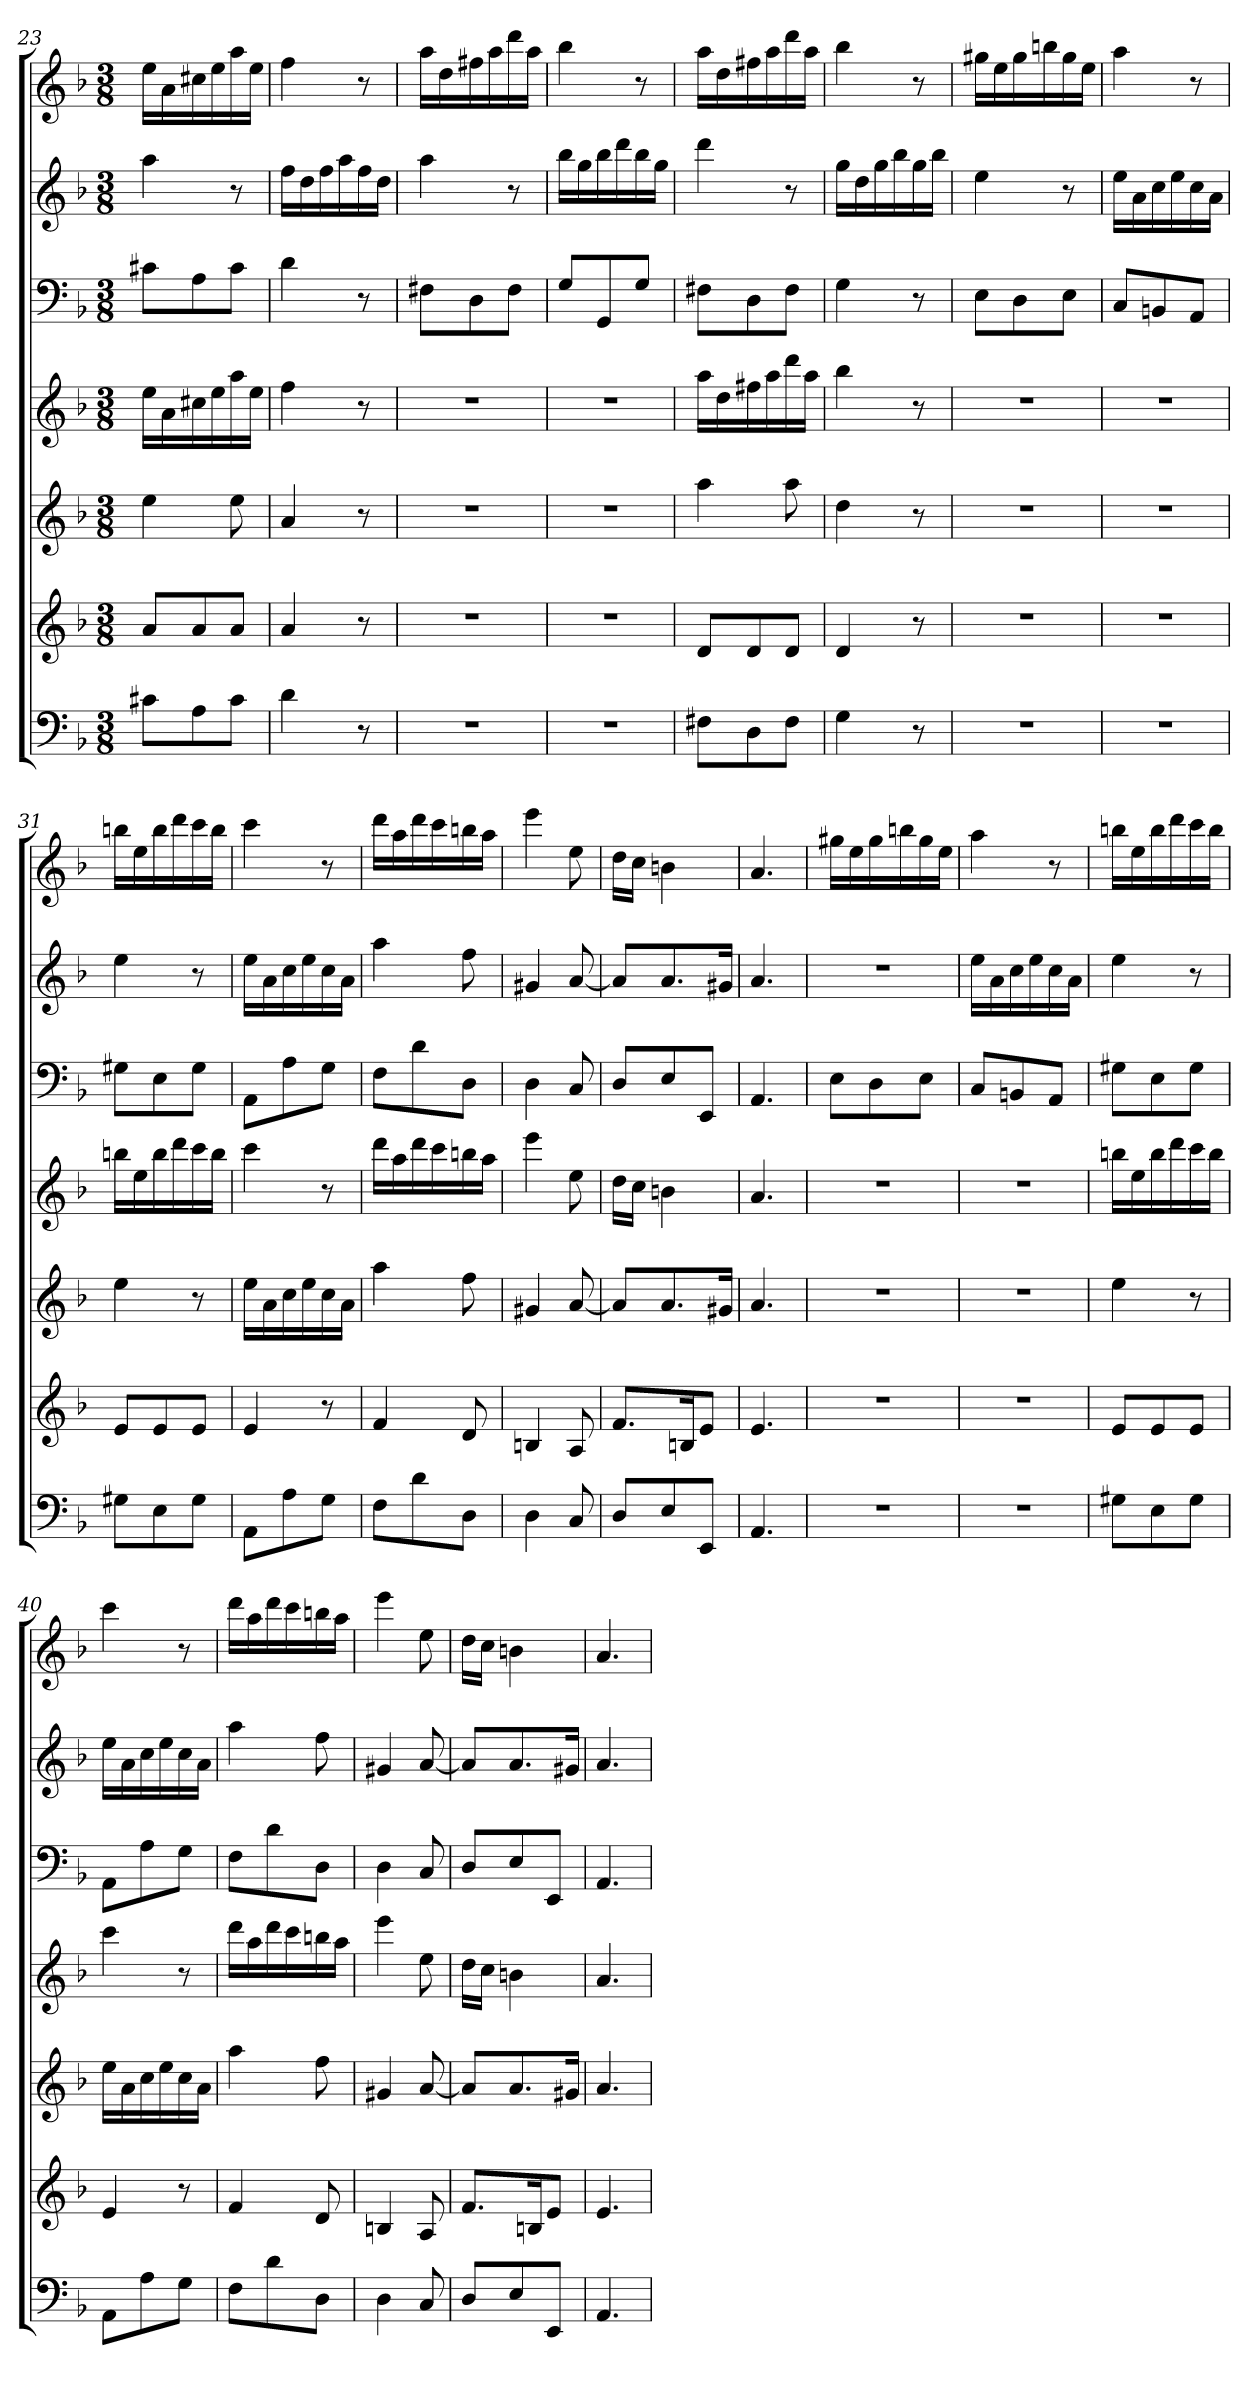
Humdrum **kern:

**kern	**kern	**kern	**kern	**kern	**kern	**kern
*part7	*part6	*part5	*part4	*part3	*part2	*part1
*staff7	*staff6	*staff5	*staff4	*staff3	*staff2	*staff1
*k[b-]	*k[b-]	*k[b-]	*k[b-]	*k[b-]	*k[b-]	*k[b-]
*F:	*F:	*F:	*F:	*F:	*F:	*F:
*M3/8	*M3/8	*M3/8	*M3/8	*M3/8	*M3/8	*M3/8
=23	=23	=23	=23	=23	=23	=23
8c#XL	8aL	4ee	16eeLL	8c#XL	4aa	16eeLL
.	.	.	16a	.	.	16a
8A	8a	.	16cc#X	8A	.	16cc#X
.	.	.	16ee	.	.	16ee
8c#J	8aJ	8ee	16aa	8c#J	8r	16aa
.	.	.	16eeJJ	.	.	16eeJJ
=24	=24	=24	=24	=24	=24	=24
4d	4a	4a	4ff	4d	16ffLL	4ff
.	.	.	.	.	16dd	.
.	.	.	.	.	16ff	.
.	.	.	.	.	16aa	.
8r	8r	8r	8r	8r	16ff	8r
.	.	.	.	.	16ddJJ	.
=25	=25	=25	=25	=25	=25	=25
4.r	4.r	4.r	4.r	8F#XL	4aa	16aaLL
.	.	.	.	.	.	16dd
.	.	.	.	8D	.	16ff#X
.	.	.	.	.	.	16aa
.	.	.	.	8F#J	8r	16ddd
.	.	.	.	.	.	16aaJJ
=26	=26	=26	=26	=26	=26	=26
4.r	4.r	4.r	4.r	8GL	16bb-LL	4bb-
.	.	.	.	.	16gg	.
.	.	.	.	8GG	16bb-	.
.	.	.	.	.	16ddd	.
.	.	.	.	8GJ	16bb-	8r
.	.	.	.	.	16ggJJ	.
=27	=27	=27	=27	=27	=27	=27
8F#XL	8dL	4aa	16aaLL	8F#XL	4ddd	16aaLL
.	.	.	16dd	.	.	16dd
8D	8d	.	16ff#X	8D	.	16ff#X
.	.	.	16aa	.	.	16aa
8F#J	8dJ	8aa	16ddd	8F#J	8r	16ddd
.	.	.	16aaJJ	.	.	16aaJJ
=28	=28	=28	=28	=28	=28	=28
4G	4d	4dd	4bb-	4G	16ggLL	4bb-
.	.	.	.	.	16dd	.
.	.	.	.	.	16gg	.
.	.	.	.	.	16bb-	.
8r	8r	8r	8r	8r	16gg	8r
.	.	.	.	.	16bb-JJ	.
=29	=29	=29	=29	=29	=29	=29
4.r	4.r	4.r	4.r	8EL	4ee	16gg#XLL
.	.	.	.	.	.	16ee
.	.	.	.	8D	.	16gg#
.	.	.	.	.	.	16bbn
.	.	.	.	8EJ	8r	16gg#
.	.	.	.	.	.	16eeJJ
=30	=30	=30	=30	=30	=30	=30
4.r	4.r	4.r	4.r	8CL	16eeLL	4aa
.	.	.	.	.	16a	.
.	.	.	.	8BBn	16cc	.
.	.	.	.	.	16ee	.
.	.	.	.	8AAJ	16cc	8r
.	.	.	.	.	16aJJ	.
=31	=31	=31	=31	=31	=31	=31
8G#XL	8eL	4ee	16bbnLL	8G#XL	4ee	16bbnLL
.	.	.	16ee	.	.	16ee
8E	8e	.	16bb	8E	.	16bb
.	.	.	16ddd	.	.	16ddd
8G#J	8eJ	8r	16ccc	8G#J	8r	16ccc
.	.	.	16bbJJ	.	.	16bbJJ
=32	=32	=32	=32	=32	=32	=32
8AAL	4e	16eeLL	4ccc	8AAL	16eeLL	4ccc
.	.	16a	.	.	16a	.
8A	.	16cc	.	8A	16cc	.
.	.	16ee	.	.	16ee	.
8GJ	8r	16cc	8r	8GJ	16cc	8r
.	.	16aJJ	.	.	16aJJ	.
=33	=33	=33	=33	=33	=33	=33
8FL	4f	4aa	16dddLL	8FL	4aa	16dddLL
.	.	.	16aa	.	.	16aa
8d	.	.	16ddd	8d	.	16ddd
.	.	.	16ccc	.	.	16ccc
8DJ	8d	8ff	16bbn	8DJ	8ff	16bbn
.	.	.	16aaJJ	.	.	16aaJJ
=34	=34	=34	=34	=34	=34	=34
4D	4Bn	4g#X	4eee	4D	4g#X	4eee
8C	8A	[8a	8ee	8C	[8a	8ee
=35	=35	=35	=35	=35	=35	=35
8DL	8.fL	8aL]	16ddLL	8DL	8aL]	16ddLL
.	.	.	16ccJJ	.	.	16ccJJ
8E	.	8.a	4bn	8E	8.a	4bn
.	16BnK	.	.	.	.	.
8EEJ	8eJ	.	.	8EEJ	.	.
.	.	16g#XJk	.	.	16g#XJk	.
=36	=36	=36	=36	=36	=36	=36
4.AA	4.e	4.a	4.a	4.AA	4.a	4.a
=37	=37	=37	=37	=37	=37	=37
4.r	4.r	4.r	4.r	8EL	4.r	16gg#XLL
.	.	.	.	.	.	16ee
.	.	.	.	8D	.	16gg#
.	.	.	.	.	.	16bbn
.	.	.	.	8EJ	.	16gg#
.	.	.	.	.	.	16eeJJ
=38	=38	=38	=38	=38	=38	=38
4.r	4.r	4.r	4.r	8CL	16eeLL	4aa
.	.	.	.	.	16a	.
.	.	.	.	8BBn	16cc	.
.	.	.	.	.	16ee	.
.	.	.	.	8AAJ	16cc	8r
.	.	.	.	.	16aJJ	.
=39	=39	=39	=39	=39	=39	=39
8G#XL	8eL	4ee	16bbnLL	8G#XL	4ee	16bbnLL
.	.	.	16ee	.	.	16ee
8E	8e	.	16bb	8E	.	16bb
.	.	.	16ddd	.	.	16ddd
8G#J	8eJ	8r	16ccc	8G#J	8r	16ccc
.	.	.	16bbJJ	.	.	16bbJJ
=40	=40	=40	=40	=40	=40	=40
8AAL	4e	16eeLL	4ccc	8AAL	16eeLL	4ccc
.	.	16a	.	.	16a	.
8A	.	16cc	.	8A	16cc	.
.	.	16ee	.	.	16ee	.
8GJ	8r	16cc	8r	8GJ	16cc	8r
.	.	16aJJ	.	.	16aJJ	.
=41	=41	=41	=41	=41	=41	=41
8FL	4f	4aa	16dddLL	8FL	4aa	16dddLL
.	.	.	16aa	.	.	16aa
8d	.	.	16ddd	8d	.	16ddd
.	.	.	16ccc	.	.	16ccc
8DJ	8d	8ff	16bbn	8DJ	8ff	16bbn
.	.	.	16aaJJ	.	.	16aaJJ
=42	=42	=42	=42	=42	=42	=42
4D	4Bn	4g#X	4eee	4D	4g#X	4eee
8C	8A	[8a	8ee	8C	[8a	8ee
=43	=43	=43	=43	=43	=43	=43
8DL	8.fL	8aL]	16ddLL	8DL	8aL]	16ddLL
.	.	.	16ccJJ	.	.	16ccJJ
8E	.	8.a	4bn	8E	8.a	4bn
.	16BnK	.	.	.	.	.
8EEJ	8eJ	.	.	8EEJ	.	.
.	.	16g#XJk	.	.	16g#XJk	.
=44	=44	=44	=44	=44	=44	=44
4.AA	4.e	4.a	4.a	4.AA	4.a	4.a
=	=	=	=	=	=	=
*-	*-	*-	*-	*-	*-	*-
